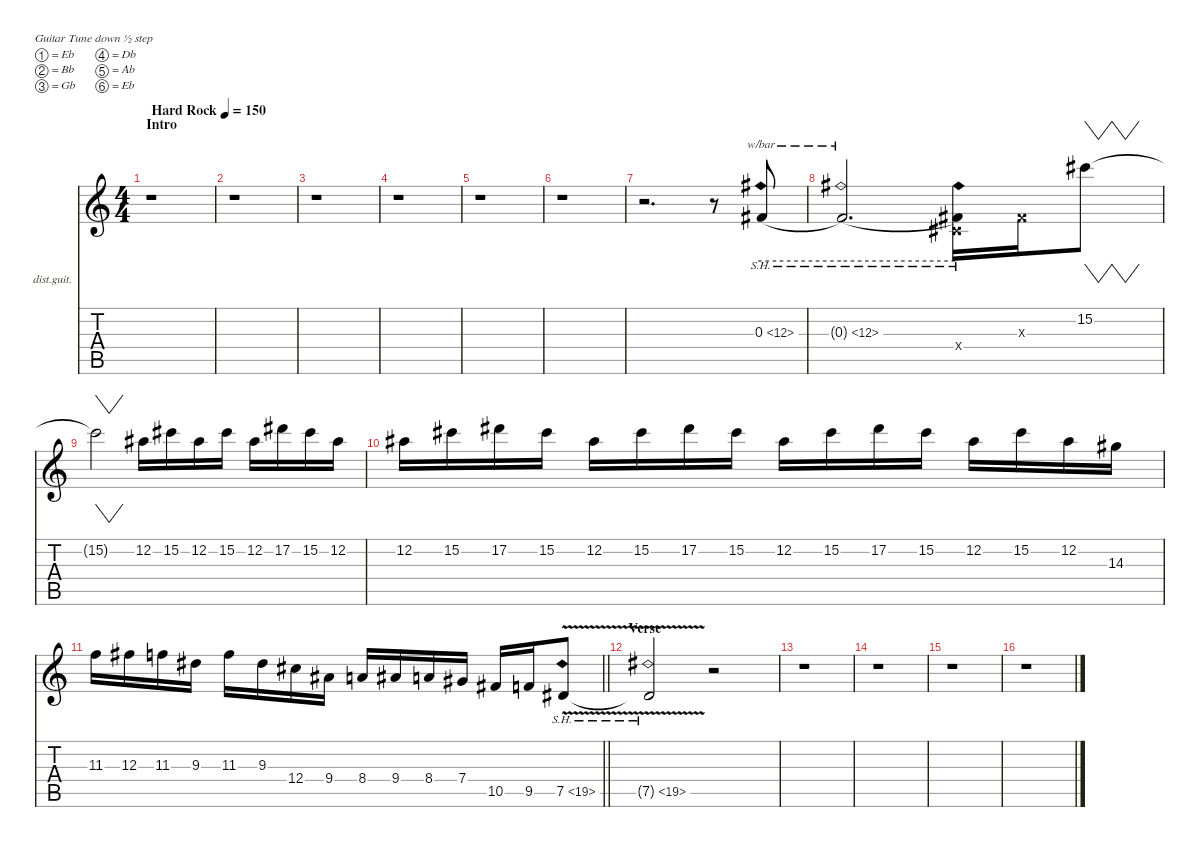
\defaultSystemsLayout 4
\hideDynamics
\bracketExtendMode nobrackets
\firstSystemTrackNameOrientation horizontal
\otherSystemsTrackNameOrientation horizontal
\track ("Satchel (Lead)" "dist.guit.") {instrument distortionguitar}
\staff {score tabs}
\tuning (Eb4 Bb3 Gb3 Db3 Ab2 Eb2)
\ts (4 4)
\beaming (8 2 2 2 2)
\section ("" "Intro")
\tempo (150 "Hard Rock")
\clef g2
\ks c
r.1{dy f instrument distortionguitar} |
r.1 |
r.1 |
r.1 |
r.1 |
r.1 |
r.2{d} r.8 0.3{sh 12}.8{tbe (hold default 0 0 60 0)} |
0.3{sh 12 t}.2{d tbe (hold default 0 0 60 0)} (0.3{sh 12 t} 0.4{x}).16 0.3{x}.16 15.2.8{vw} |
15.2{t}.2{vw} 12.2.16 15.2.16 12.2.16 15.2.16 12.2.16 17.2.16 15.2.16 12.2.16 |
12.2.16 15.2.16 17.2.16 15.2.16 12.2.16 15.2.16 17.2.16 15.2.16 12.2.16 15.2.16 17.2.16 15.2.16 12.2.16 15.2.16 12.2.16 14.3.16 |
\barLineRight lightlight
11.3.16 12.3.16 11.3.16 9.3.16 11.3.16 9.3.16 12.4.16 9.4.16 8.4.16 9.4.16 8.4.16 7.4.16 10.5.16 9.5.16 7.5{sh 12 v}.8 |
\section ("" "Verse")
7.5{sh 12 v t}.2 r.2 |
r.1 |
r.1 |
r.1 |
r.1
